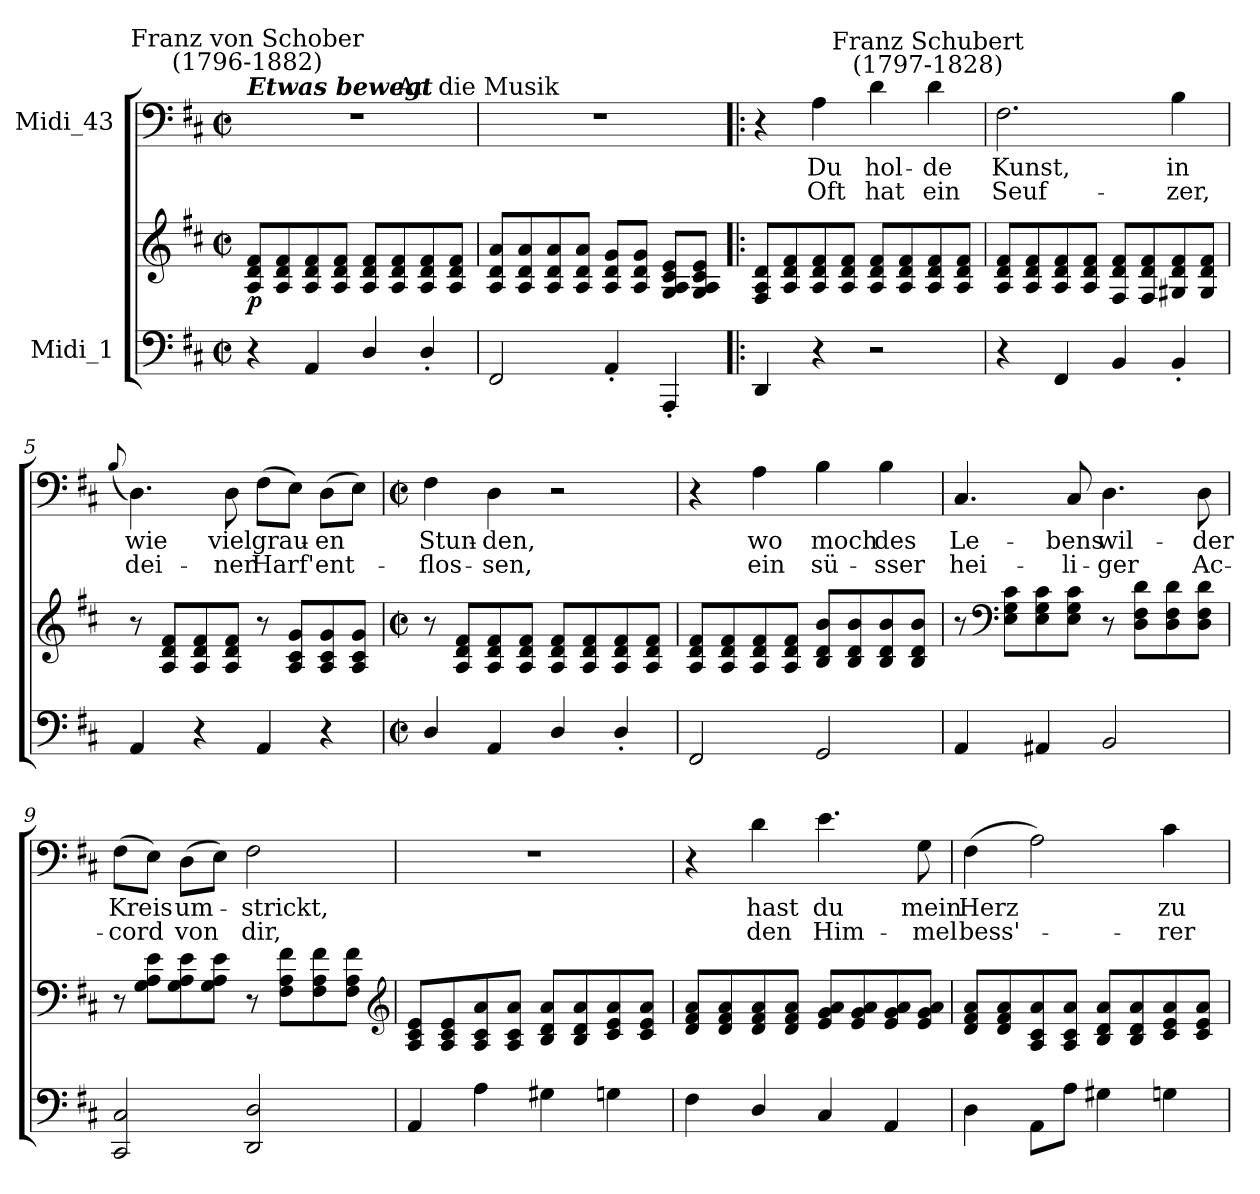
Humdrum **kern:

**kern	**kern	**dynam	**kern	**text	**text
*part2	*part2	*part2	*part1	*part1	*part1
*staff3	*staff2	*staff2/3	*staff1	*staff1	*staff1
*I"Midi_1	*	*	*I"Midi_43	*	*
*clefF4	*clefG2	*	*clefF4	*	*
*k[f#c#]	*k[f#c#]	*	*k[f#c#]	*	*
*D:	*D:	*	*D:	*	*
*M2/2	*M2/2	*	*M2/2	*	*
*met(c|)	*met(c|)	*	*met(c|)	*	*
=1	=1	=1	=1	=1	=1
!	!	!	!LO:TX:a:Bi:t=Etwas bewegt	!	!
!	!	!	!LO:TX:a:cj:t=Franz von Schober\n(1796-1882)	!	!
!	!	!LO:DY:b	!	!	!
4r	8A 8d 8f#L	p	1r	.	.
.	8A 8d 8f#	.	.	.	.
!	!	!LO:DY:b=2	!	!	!
!	!	!LO:DY:n=1:b=2	!	!	!
4AA	8A 8d 8f#	mp p	.	.	.
.	8A 8d 8f#J	.	.	.	.
4D/	8A 8d 8f#L	.	.	.	.
.	8A 8d 8f#	.	.	.	.
4D'/	8A 8d 8f#	.	.	.	.
.	8A 8d 8f#J	.	.	.	.
!	!	!	!LO:TX:a:cj:t=An die Musik	!	!
=2	=2	=2	=2	=2	=2
2FF#	8A 8d 8aL	.	1r	.	.
.	8A 8d 8a	.	.	.	.
.	8A 8d 8a	.	.	.	.
.	8A 8d 8aJ	.	.	.	.
4AA'	8A 8d 8gL	.	.	.	.
.	8A 8d 8gJ	.	.	.	.
4AAA'	8G 8A 8c# 8eL	.	.	.	.
.	8G 8A 8c# 8eJ	.	.	.	.
=3!|:	=3!|:	=3!|:	=3!|:	=3!|:	=3!|:
4DD	8F# 8A 8dL	.	4r	.	.
.	8A 8d 8f#	.	.	.	.
!	!	!	!	!LO:LY:b	!LO:LY:b
4r	8A 8d 8f#	.	4A	Du	Oft
.	8A 8d 8f#J	.	.	.	.
!	!	!	!	!LO:LY:b	!LO:LY:b
2r	8A 8d 8f#L	.	4d	hol-	-hat
.	8A 8d 8f#	.	.	.	.
!	!	!	!LO:TX:a:cj:t=Franz Schubert\n(1797-1828)	!	!
!	!	!	!	!LO:LY:b	!LO:LY:b
.	8A 8d 8f#	.	4d	de	ein
.	8A 8d 8f#J	.	.	.	.
=4	=4	=4	=4	=4	=4
!	!	!	!	!LO:LY:b	!LO:LY:b
4r	8A 8d 8f#L	.	2.F#	Kunst,	Seuf-
.	8A 8d 8f#	.	.	.	.
4FF#	8A 8d 8f#	.	.	.	.
.	8A 8d 8f#J	.	.	.	.
4BB	8F# 8d 8f#L	.	.	.	.
.	8F# 8d 8f#	.	.	.	.
!	!	!	!	!LO:LY:b	!LO:LY:b
4BB'	8G#X 8d 8f#	.	4B\	-in	zer,
.	8G# 8d 8f#J	.	.	.	.
=5	=5	=5	=5	=5	=5
.	.	.	(8qqB/	.	.
!	!	!	!	!LO:LY:b	!LO:LY:b
4AA	8r	.	4.D)	wie	dei-
.	8A 8d 8f#L	.	.	.	.
4r	8A 8d 8f#	.	.	.	.
!	!	!	!	!LO:LY:b	!LO:LY:b
.	8A 8d 8f#J	.	8D	-viel	ner
!	!	!	!	!LO:LY:b	!LO:LY:b
4AA	8r	.	(>8F#L	grau-	Harf'
.	8A 8c# 8gL	.	8EJ)	.	.
!	!	!	!	!LO:LY:b	!LO:LY:b
4r	8A 8c# 8g	.	(>8DL	en	ent-
.	8A 8c# 8gJ	.	8EJ)	.	.
!!LO:LB:g=z
=6	=6	=6	=6	=6	=6
*M2/2	*M2/2	*	*M2/2	*	*
*met(c|)	*met(c|)	*	*met(c|)	*	*
!	!	!	!	!LO:LY:b	!LO:LY:b
4D/	8r	.	4F#	Stun-	-flos-
.	8A 8d 8f#L	.	.	.	.
!	!	!	!	!LO:LY:b	!LO:LY:b
4AA	8A 8d 8f#	.	4D	-den,	sen,
.	8A 8d 8f#J	.	.	.	.
4D/	8A 8d 8f#L	.	2r	.	.
.	8A 8d 8f#	.	.	.	.
4D'/	8A 8d 8f#	.	.	.	.
.	8A 8d 8f#J	.	.	.	.
=7	=7	=7	=7	=7	=7
2FF#	8A 8d 8f#L	.	4r	.	.
.	8A 8d 8f#	.	.	.	.
!	!	!	!	!LO:LY:b	!LO:LY:b
.	8A 8d 8f#	.	4A	wo	ein
.	8A 8d 8f#J	.	.	.	.
!	!	!	!	!LO:LY:b	!LO:LY:b
2GG	8B 8d 8bL	.	4B\	moch	sü-
.	8B 8d 8b	.	.	.	.
!	!	!	!	!LO:LY:b	!LO:LY:b
.	8B 8d 8b	.	4B\	-des	sser
.	8B 8d 8bJ	.	.	.	.
=8	=8	=8	=8	=8	=8
!	!	!	!	!LO:LY:b	!LO:LY:b
4AA	8r	.	4.C#	Le-	-hei-
*	*clefF4	*	*	*	*
.	8E 8G 8c#L	.	.	.	.
4AA#X	8E 8G 8c#	.	.	.	.
!	!	!	!	!LO:LY:b	!LO:LY:b
.	8E 8G 8c#J	.	8C#	-bens	li-
!	!	!	!	!LO:LY:b	!LO:LY:b
2BB	8r	.	4.D	-wil-	-ger
.	8D 8F# 8dL	.	.	.	.
.	8D 8F# 8d	.	.	.	.
!	!	!	!	!LO:LY:b	!LO:LY:b
.	8D 8F# 8dJ	.	8D	der	Ac-
=9	=9	=9	=9	=9	=9
!	!	!	!	!LO:LY:b	!LO:LY:b
2CC# 2C#	8r	.	(>8F#L	-Kreis	cord
.	8G 8A 8eL	.	8EJ)	.	.
!	!	!	!	!LO:LY:b	!LO:LY:b
.	8G 8A 8e	.	(>8DL	um-	von
.	8G 8A 8eJ	.	8EJ)	.	.
!	!	!	!	!LO:LY:b	!LO:LY:b
2DD 2D	8r	.	2F#	strickt,	dir,
.	8F# 8A 8f#L	.	.	.	.
.	8F# 8A 8f#	.	.	.	.
.	8F# 8A 8f#J	.	.	.	.
*	*clefG2	*	*	*	*
=10	=10	=10	=10	=10	=10
4AA	8A 8c# 8eL	.	1r	.	.
.	8A 8c# 8e	.	.	.	.
4A	8A 8c# 8a	.	.	.	.
.	8A 8c# 8aJ	.	.	.	.
4G#X	8B 8d 8aL	.	.	.	.
.	8B 8d 8a	.	.	.	.
4Gn	8c# 8e 8a	.	.	.	.
.	8c# 8e 8aJ	.	.	.	.
!!LO:LB:g=z
=11	=11	=11	=11	=11	=11
4F#	8d 8f# 8aL	.	4r	.	.
.	8d 8f# 8a	.	.	.	.
!	!	!	!	!LO:LY:b	!LO:LY:b
4D/	8d 8f# 8a	.	4d	hast	den
.	8d 8f# 8aJ	.	.	.	.
!	!	!	!	!LO:LY:b	!LO:LY:b
4C#	8e 8g 8aL	.	4.e	du	Him-
.	8e 8g 8a	.	.	.	.
4AA	8e 8g 8a	.	.	.	.
!	!	!	!	!LO:LY:b	!LO:LY:b
.	8e 8g 8aJ	.	8G	-mein	mel
=12	=12	=12	=12	=12	=12
!	!	!	!	!LO:LY:b	!LO:LY:b
4D	8d 8f# 8aL	.	(>4F#	Herz	bess'-
.	8d 8f# 8a	.	.	.	.
8AAL	8A 8c# 8a	.	2A)	.	.
8AJ	8A 8c# 8aJ	.	.	.	.
4G#X	8B 8d 8aL	.	.	.	.
.	8B 8d 8a	.	.	.	.
!	!	!	!	!LO:LY:b	!LO:LY:b
4Gn	8c# 8e 8a	.	4c#	zu	rer
.	8c# 8e 8aJ	.	.	.	.
=	=	=	=	=	=
*-	*-	*-	*-	*-	*-
